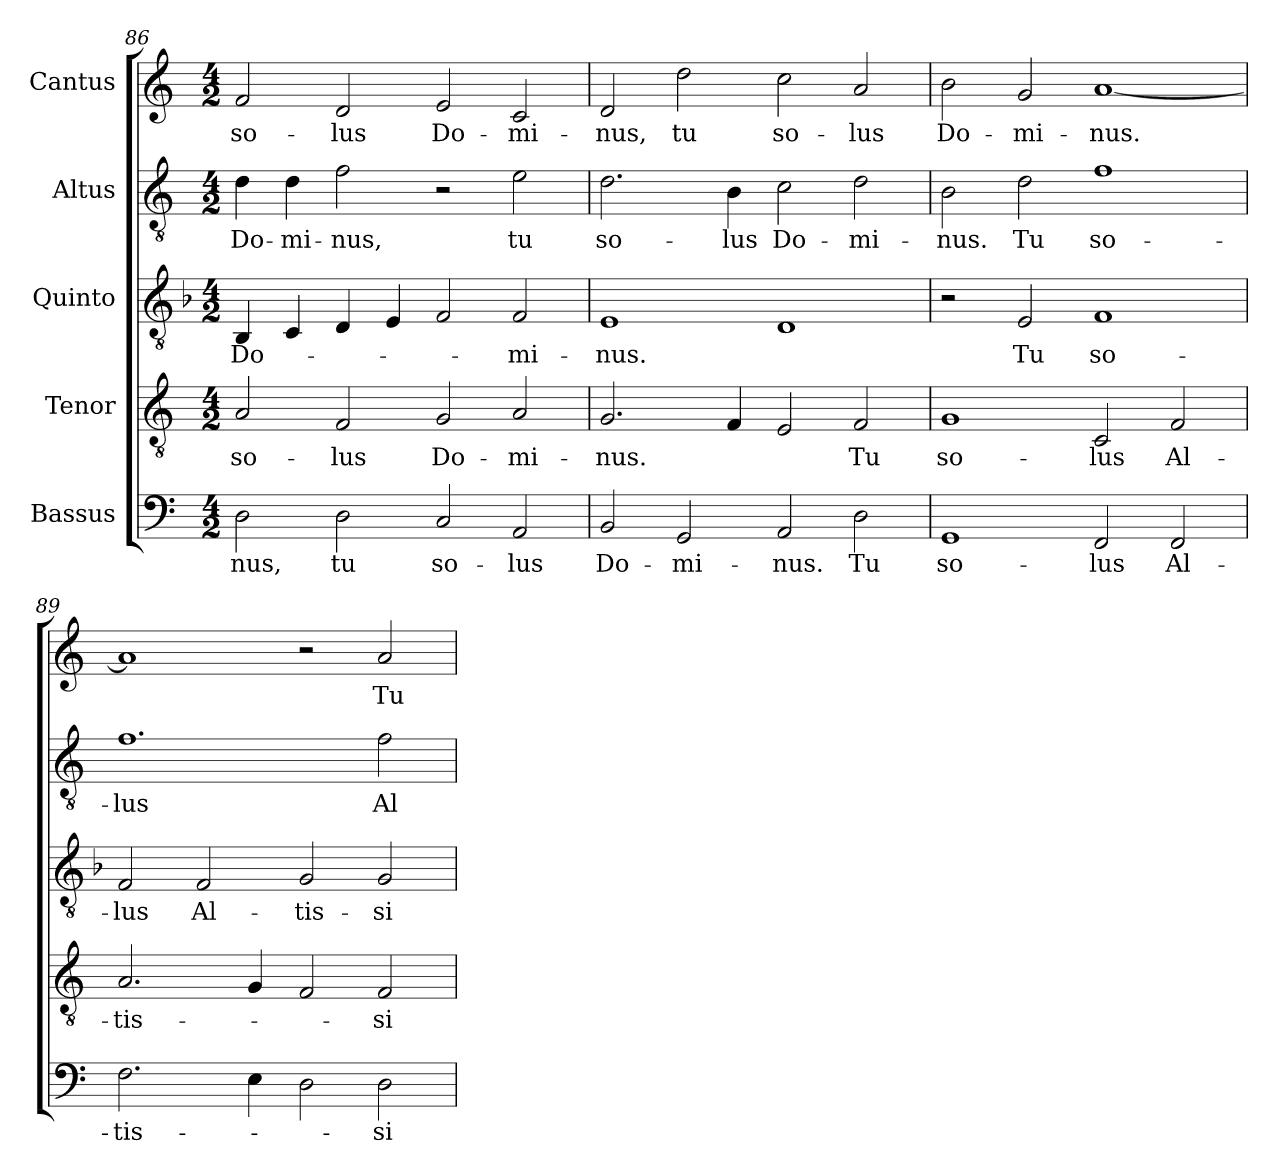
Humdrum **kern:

**kern	**text	**kern	**text	**kern	**text	**kern	**text	**kern	**text
*part5	*part5	*part4	*part4	*part3	*part3	*part2	*part2	*part1	*part1
*staff5	*staff5	*staff4	*staff4	*staff3	*staff3	*staff2	*staff2	*staff1	*staff1
*I"Bassus	*	*I"Tenor	*	*I"Quinto	*	*I"Altus	*	*I"Cantus	*
*clefF4	*	*clefGv2	*	*clefGv2	*	*clefGv2	*	*clefG2	*
*	*	*	*	*ITrd-4c-7	*	*	*	*	*
*k[]	*	*k[]	*	*k[]	*	*k[]	*	*k[]	*
*C:	*	*C:	*	*C:	*	*C:	*	*C:	*
*M4/2	*	*M4/2	*	*M4/2	*	*M4/2	*	*M4/2	*
=86	=86	=86	=86	=86	=86	=86	=86	=86	=86
!	!LO:LY:b:color=#000000	!	!	!	!	!	!	!	!
!	!	!	!LO:LY:b:color=#000000	!	!	!	!	!	!
!	!	!	!	!	!LO:LY:b:color=#000000	!	!	!	!
!	!	!	!	!	!	!	!LO:LY:b:color=#000000	!	!
!	!	!	!	!	!	!	!	!	!LO:LY:b:color=#000000
2Di\	-nus,	2Ai/	so-	4Fi/	Do-	4di\	Do-	2fi/	so-
!	!	!	!	!	!	!	!LO:LY:b:color=#000000	!	!
.	.	.	.	4Gi/	.	4di\	-mi-	.	.
!	!LO:LY:b:color=#000000	!	!	!	!	!	!	!	!
!	!	!	!LO:LY:b:color=#000000	!	!	!	!	!	!
!	!	!	!	!	!	!	!LO:LY:b:color=#000000	!	!
!	!	!	!	!	!	!	!	!	!LO:LY:b:color=#000000
2Di\	tu	2Fi/	-lus	4Ai/	.	2fi\	-nus,	2di/	-lus
.	.	.	.	4Bi/	.	.	.	.	.
!	!LO:LY:b:color=#000000	!	!	!	!	!	!	!	!
!	!	!	!LO:LY:b:color=#000000	!	!	!	!	!	!
!	!	!	!	!	!	!	!	!	!LO:LY:b:color=#000000
2Ci/	so-	2Gi/	Do-	2ci/	.	2r	.	2ei/	Do-
!	!LO:LY:b:color=#000000	!	!	!	!	!	!	!	!
!	!	!	!LO:LY:b:color=#000000	!	!	!	!	!	!
!	!	!	!	!	!LO:LY:b:color=#000000	!	!	!	!
!	!	!	!	!	!	!	!LO:LY:b:color=#000000	!	!
!	!	!	!	!	!	!	!	!	!LO:LY:b:color=#000000
2AAi/	-lus	2Ai/	-mi-	2ci/	-mi-	2ei\	tu	2ci/	-mi-
!!LO:LB:g=z
=87	=87	=87	=87	=87	=87	=87	=87	=87	=87
!	!LO:LY:b:color=#000000	!	!	!	!	!	!	!	!
!	!	!	!LO:LY:b:color=#000000	!	!	!	!	!	!
!	!	!	!	!	!LO:LY:b:color=#000000	!	!	!	!
!	!	!	!	!	!	!	!LO:LY:b:color=#000000	!	!
!	!	!	!	!	!	!	!	!	!LO:LY:b:color=#000000
2BBi/	Do-	2.Gi/	-nus.	1Bi	-nus.	2.di\	so-	2di/	-nus,
!	!LO:LY:b:color=#000000	!	!	!	!	!	!	!	!
!	!	!	!	!	!	!	!	!	!LO:LY:b:color=#000000
2GGi/	-mi-	.	.	.	.	.	.	2ddi\	tu
!	!	!	!	!	!	!	!LO:LY:b:color=#000000	!	!
.	.	4Fi/	.	.	.	4Bi\	-lus	.	.
!	!LO:LY:b:color=#000000	!	!	!	!	!	!	!	!
!	!	!	!	!	!	!	!LO:LY:b:color=#000000	!	!
!	!	!	!	!	!	!	!	!	!LO:LY:b:color=#000000
2AAi/	-nus.	2Ei/	.	1Ai	.	2ci\	Do-	2cci\	so-
!	!LO:LY:b:color=#000000	!	!	!	!	!	!	!	!
!	!	!	!LO:LY:b:color=#000000	!	!	!	!	!	!
!	!	!	!	!	!	!	!LO:LY:b:color=#000000	!	!
!	!	!	!	!	!	!	!	!	!LO:LY:b:color=#000000
2Di\	Tu	2Fi/	Tu	.	.	2di\	-mi-	2ai/	-lus
=88	=88	=88	=88	=88	=88	=88	=88	=88	=88
!	!LO:LY:b:color=#000000	!	!	!	!	!	!	!	!
!	!	!	!LO:LY:b:color=#000000	!	!	!	!	!	!
!	!	!	!	!	!	!	!LO:LY:b:color=#000000	!	!
!	!	!	!	!	!	!	!	!	!LO:LY:b:color=#000000
1GGi	so-	1Gi	so-	2r	.	2Bi\	-nus.	2bi\	Do-
!	!	!	!	!	!LO:LY:b:color=#000000	!	!	!	!
!	!	!	!	!	!	!	!LO:LY:b:color=#000000	!	!
!	!	!	!	!	!	!	!	!	!LO:LY:b:color=#000000
.	.	.	.	2Bi/	Tu	2di\	Tu	2gi/	-mi-
!	!LO:LY:b:color=#000000	!	!	!	!	!	!	!	!
!	!	!	!LO:LY:b:color=#000000	!	!	!	!	!	!
!	!	!	!	!	!LO:LY:b:color=#000000	!	!	!	!
!	!	!	!	!	!	!	!LO:LY:b:color=#000000	!	!
!	!	!	!	!	!	!	!	!	!LO:LY:b:color=#000000
2FFi/	-lus	2Ci/	-lus	1ci	so-	1fi	so-	[<1ai	-nus.
!	!LO:LY:b:color=#000000	!	!	!	!	!	!	!	!
!	!	!	!LO:LY:b:color=#000000	!	!	!	!	!	!
2FFi/	Al-	2Fi/	Al-	.	.	.	.	.	.
=89	=89	=89	=89	=89	=89	=89	=89	=89	=89
!	!LO:LY:b:color=#000000	!	!	!	!	!	!	!	!
!	!	!	!LO:LY:b:color=#000000	!	!	!	!	!	!
!	!	!	!	!	!LO:LY:b:color=#000000	!	!	!	!
!	!	!	!	!	!	!	!LO:LY:b:color=#000000	!	!
2.Fi\	-tis-	2.Ai/	-tis-	2ci/	-lus	1.fi	-lus	1ai]	.
!	!	!	!	!	!LO:LY:b:color=#000000	!	!	!	!
.	.	.	.	2ci/	Al-	.	.	.	.
4Ei\	.	4Gi/	.	.	.	.	.	.	.
!	!	!	!	!	!LO:LY:b:color=#000000	!	!	!	!
2Di\	.	2Fi/	.	2di/	-tis-	.	.	2r	.
!	!LO:LY:b:color=#000000	!	!	!	!	!	!	!	!
!	!	!	!LO:LY:b:color=#000000	!	!	!	!	!	!
!	!	!	!	!	!LO:LY:b:color=#000000	!	!	!	!
!	!	!	!	!	!	!	!LO:LY:b:color=#000000	!	!
!	!	!	!	!	!	!	!	!	!LO:LY:b:color=#000000
2Di\	-si-	2Fi/	-si-	2di/	-si-	2fi\	Al-	2ai/	Tu
=	=	=	=	=	=	=	=	=	=
*-	*-	*-	*-	*-	*-	*-	*-	*-	*-
